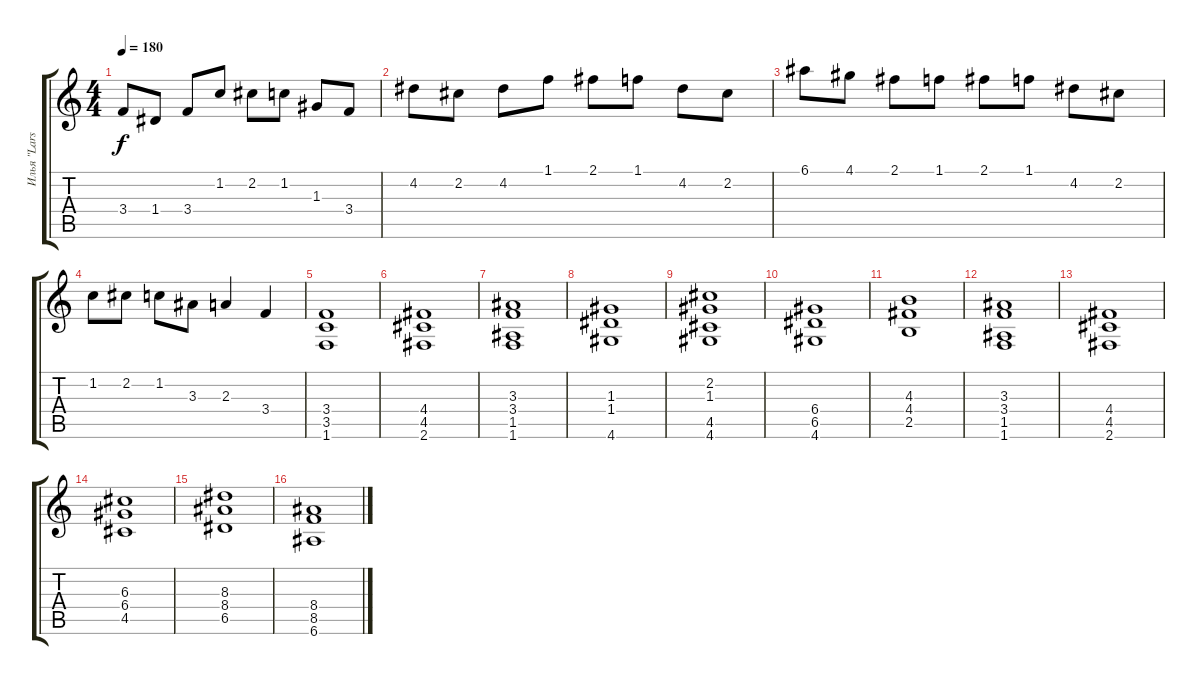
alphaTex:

\track ("Илья \"Lars\" Мамонтов" "Илья \"Lars") {instrument distortionguitar}
\staff {score tabs}
\tuning (E4 B3 G3 D3 A2 E2) {hide}
\ts (4 4)
\tempo 180
\clef g2
\ks c
3.4.8{dy f} 1.4.8 3.4.8 1.2.8 2.2.8 1.2.8 1.3.8 3.4.8 |
4.2.8 2.2.8 4.2.8 1.1.8 2.1.8 1.1.8 4.2.8 2.2.8 |
6.1.8 4.1.8 2.1.8 1.1.8 2.1.8 1.1.8 4.2.8 2.2.8 |
1.2.8 2.2.8 1.2.8 3.3.8 2.3.4 3.4.4 |
(3.4 3.5 1.6).1 |
(4.4 4.5 2.6).1 |
(3.3 3.4 1.5 1.6).1 |
(1.3 1.4 4.6).1 |
(2.2 1.3 4.5 4.6).1 |
(6.4 6.5 4.6).1 |
(4.3 4.4 2.5).1 |
(3.3 3.4 1.5 1.6).1 |
(4.4 4.5 2.6).1 |
(6.3 6.4 4.5).1 |
(8.3 8.4 6.5).1 |
(8.4 8.5 6.6).1
